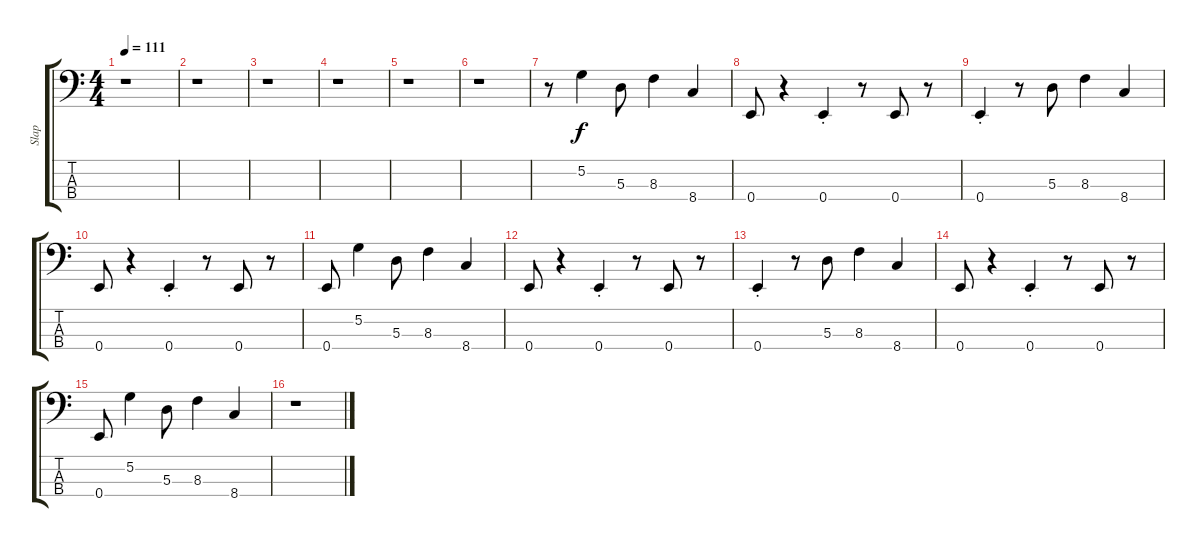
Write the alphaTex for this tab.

\track ("Slap" "Slap") {instrument slapbass1}
\staff {score tabs}
\tuning (G2 D2 A1 E1) {hide}
\ts (4 4)
\tempo 111
\clef f4
\ks c
r.1{dy f} |
r.1 |
r.1 |
r.1 |
r.1 |
r.1 |
r.8 5.2.4 5.3.8 8.3.4 8.4.4 |
0.4.8 r.4 0.4{st}.4 r.8 0.4.8 r.8 |
0.4{st}.4 r.8 5.3.8 8.3.4 8.4.4 |
0.4.8 r.4 0.4{st}.4 r.8 0.4.8 r.8 |
0.4.8 5.2.4 5.3.8 8.3.4 8.4.4 |
0.4.8 r.4 0.4{st}.4 r.8 0.4.8 r.8 |
0.4{st}.4 r.8 5.3.8 8.3.4 8.4.4 |
0.4.8 r.4 0.4{st}.4 r.8 0.4.8 r.8 |
0.4.8 5.2.4 5.3.8 8.3.4 8.4.4 |
r.1
